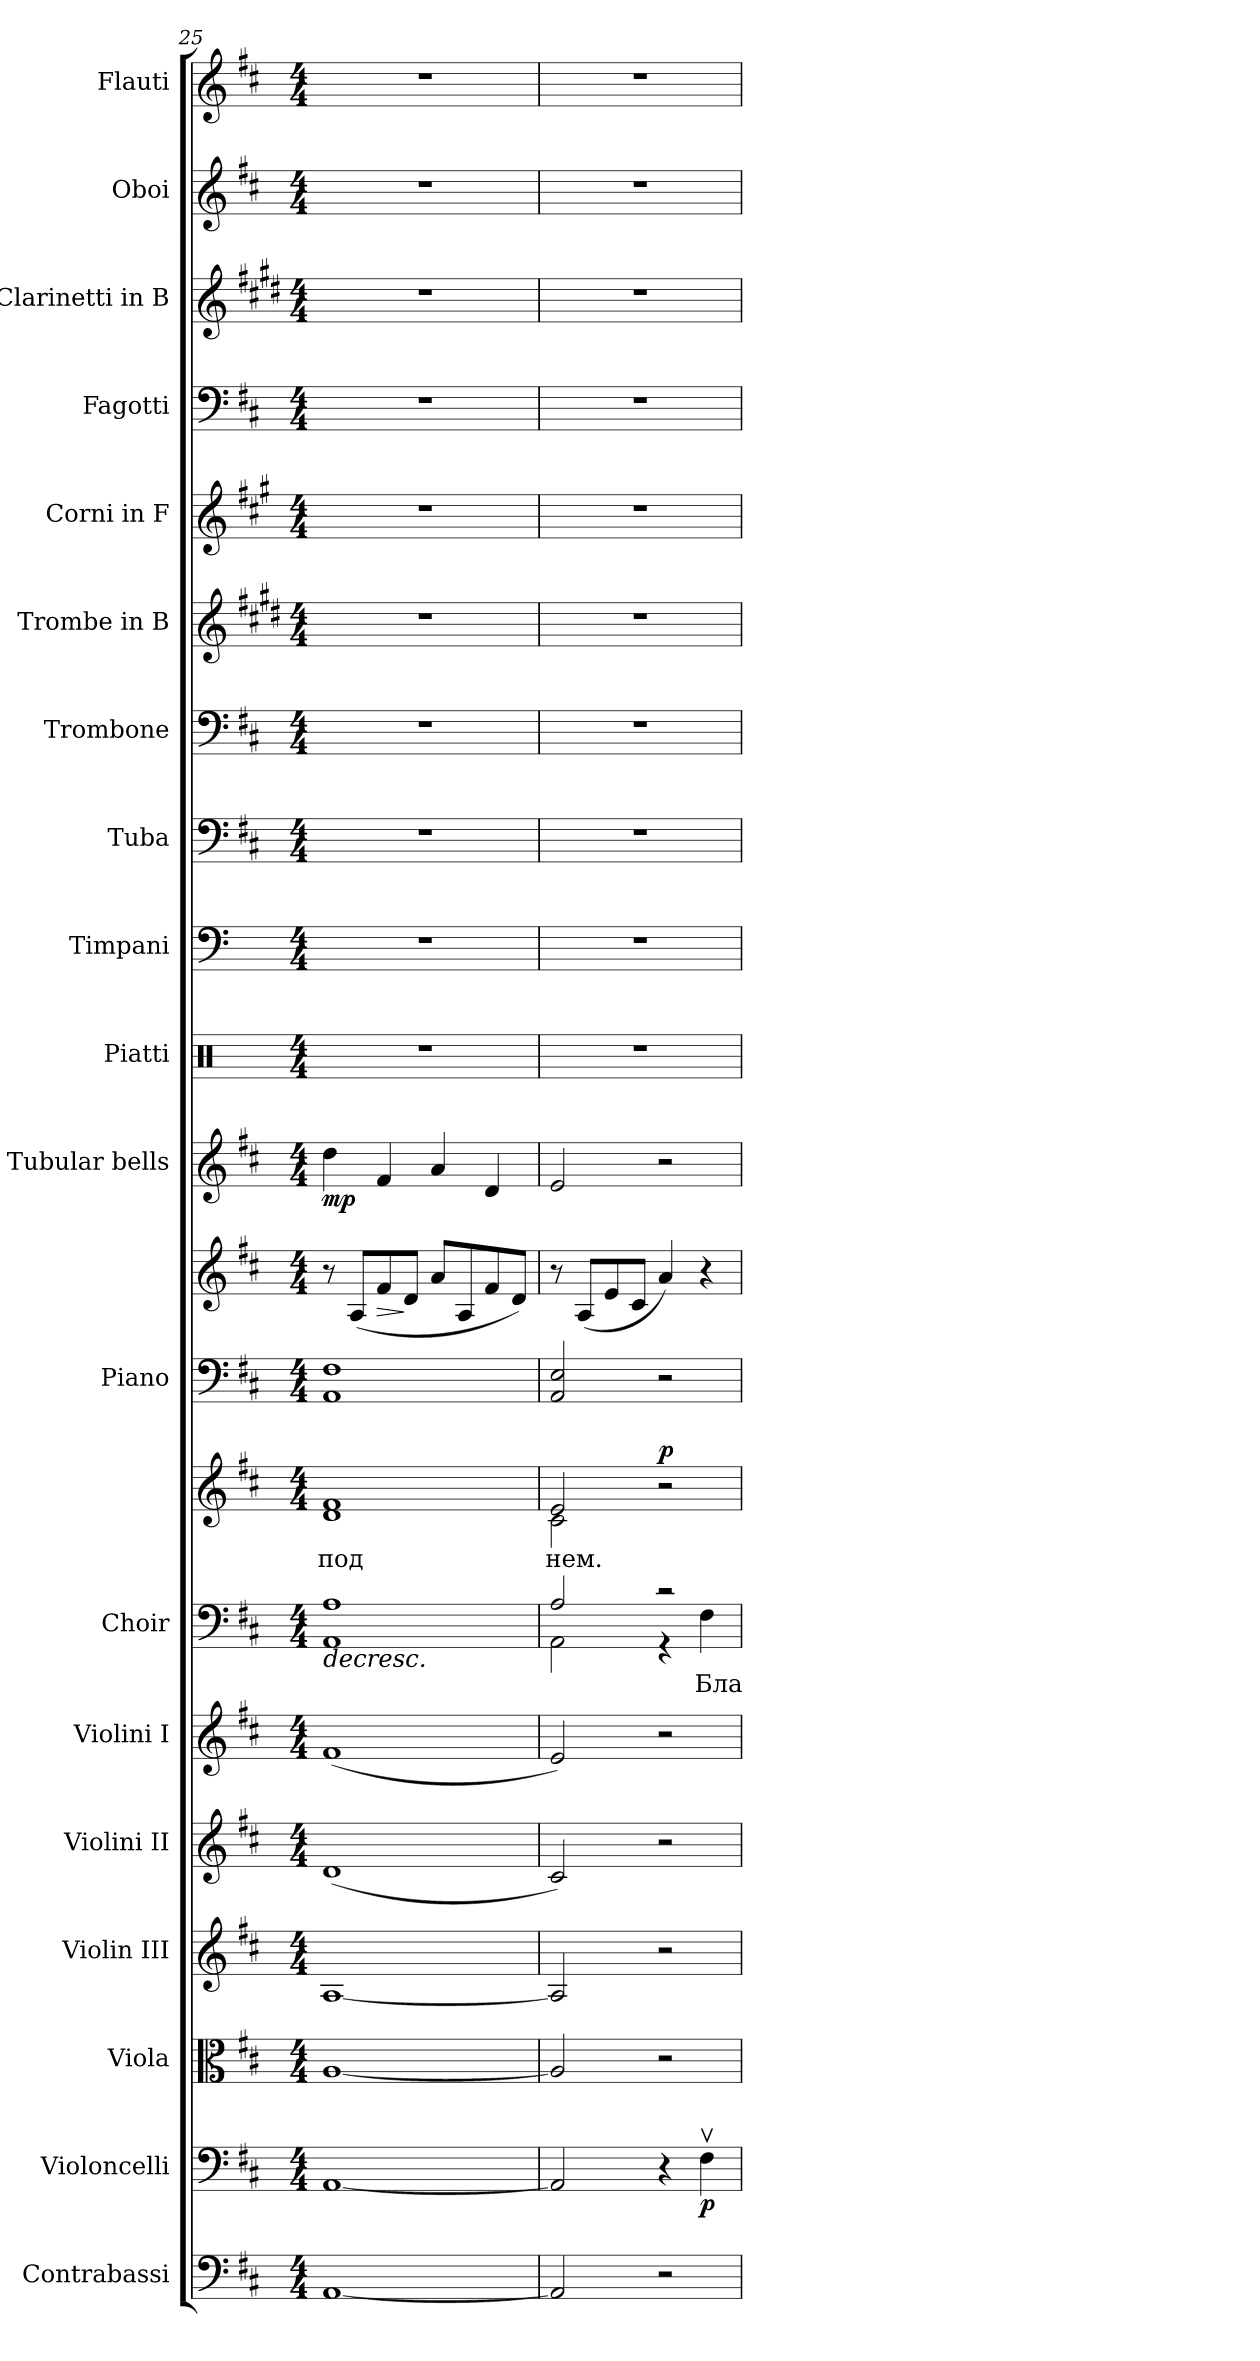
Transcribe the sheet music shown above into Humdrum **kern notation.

**kern	**kern	**dynam	**kern	**kern	**kern	**kern	**kern	**text	**kern	**text	**dynam	**kern	**kern	**dynam	**kern	**dynam	**kern	**kern	**kern	**kern	**kern	**kern	**kern	**kern	**kern	**kern
*part19	*part18	*part18	*part17	*part16	*part15	*part14	*part13	*part13	*part13	*part13	*part13	*part12	*part12	*part12	*part11	*part11	*part10	*part9	*part8	*part7	*part6	*part5	*part4	*part3	*part2	*part1
*staff21	*staff20	*staff20	*staff19	*staff18	*staff17	*staff16	*staff15	*staff15	*staff14	*staff14	*staff14/15	*staff13	*staff12	*staff12/13	*staff11	*staff11	*staff10	*staff9	*staff8	*staff7	*staff6	*staff5	*staff4	*staff3	*staff2	*staff1
*I"Contrabassi	*I"Violoncelli	*	*I"Viola	*I"Violin III	*I"Violini II	*I"Violini I	*I"Choir	*	*	*	*	*I"Piano	*	*	*I"Tubular bells	*	*I"Piatti	*I"Timpani	*I"Tuba	*I"Trombone	*I"Trombe in B	*I"Corni in F	*I"Fagotti	*I"Clarinetti in B	*I"Oboi	*I"Flauti
*	*	*	*	*I'Vln. II	*	*	*	*	*	*	*	*	*	*	*	*	*	*	*	*	*	*	*	*	*	*
*clefF4	*clefF4	*	*clefC3	*clefG2	*clefG2	*clefG2	*clefF4	*	*clefG2	*	*	*clefF4	*clefG2	*	*clefG2	*	*clefX	*clefF4	*clefF4	*clefF4	*clefG2	*clefG2	*clefF4	*clefG2	*clefG2	*clefG2
*ITrd7c12	*	*	*	*	*	*	*	*	*	*	*	*	*	*	*	*	*	*	*	*	*ITrd1c2	*ITrd4c7	*	*ITrd1c2	*	*
*k[f#c#]	*k[f#c#]	*	*k[f#c#]	*k[f#c#]	*k[f#c#]	*k[f#c#]	*k[f#c#]	*	*k[f#c#]	*	*	*k[f#c#]	*k[f#c#]	*	*k[f#c#]	*	*k[]	*k[]	*k[f#c#]	*k[f#c#]	*k[f#c#]	*k[f#c#]	*k[f#c#]	*k[f#c#]	*k[f#c#]	*k[f#c#]
*D:	*D:	*	*D:	*D:	*D:	*D:	*D:	*	*D:	*	*	*D:	*D:	*	*D:	*	*C:	*C:	*D:	*D:	*D:	*D:	*D:	*D:	*D:	*D:
*M4/4	*M4/4	*	*M4/4	*M4/4	*M4/4	*M4/4	*M4/4	*	*M4/4	*	*	*M4/4	*M4/4	*	*M4/4	*	*M4/4	*M4/4	*M4/4	*M4/4	*M4/4	*M4/4	*M4/4	*M4/4	*M4/4	*M4/4
=25	=25	=25	=25	=25	=25	=25	=25	=25	=25	=25	=25	=25	=25	=25	=25	=25	=25	=25	=25	=25	=25	=25	=25	=25	=25	=25
!	!	!	!	!	!	!	!	!	!	!	!LO:HP:b=2	!	!	!	!	!	!	!	!	!	!	!	!	!	!	!
*	*	*	*	*	*	*	*^	*	*^	*	*	*	*	*	*	*	*	*	*	*	*	*	*	*	*	*
!	!	!	!	!	!	!	!	!	!	!	!	!LO:LY:b:color=#000000	!	!	!	!	!	!	!	!	!	!	!	!	!	!	!	!
[<1AAAi	[<1AAi	.	[<1Ai	[<1Ai	(1di	(1f#i	1Ai	1AAi	.	1f#i	1di	под_	>	1AAi 1F#i	8r	.	4ddi\	mp	1r	1r	1r	1r	1r	1r	1r	1r	1r	1r
.	.	.	.	.	.	.	.	.	.	.	.	.	.	.	(8Ai/L	.	.	.	.	.	.	.	.	.	.	.	.	.
!	!	!	!	!	!	!	!	!	!	!	!	!	!	!	!	!LO:HP:b	!	!	!	!	!	!	!	!	!	!	!	!
.	.	.	.	.	.	.	.	.	.	.	.	.	.	.	8f#i/	>	4f#i/	.	.	.	.	.	.	.	.	.	.	.
.	.	.	.	.	.	.	.	.	.	.	.	.	.	.	8di/J	]	.	.	.	.	.	.	.	.	.	.	.	.
.	.	.	.	.	.	.	.	.	.	.	.	.	.	.	8ai/L	.	4ai/	.	.	.	.	.	.	.	.	.	.	.
.	.	.	.	.	.	.	.	.	.	.	.	.	.	.	8Ai/	.	.	.	.	.	.	.	.	.	.	.	.	.
.	.	.	.	.	.	.	.	.	.	.	.	.	.	.	8f#i/	.	4di/	.	.	.	.	.	.	.	.	.	.	.
.	.	.	.	.	.	.	.	.	.	.	.	.	.	.	8di/J)	.	.	.	.	.	.	.	.	.	.	.	.	.
=26	=26	=26	=26	=26	=26	=26	=26	=26	=26	=26	=26	=26	=26	=26	=26	=26	=26	=26	=26	=26	=26	=26	=26	=26	=26	=26	=26	=26
!	!	!	!	!	!	!	!	!	!	!	!	!LO:LY:b:color=#000000	!	!	!	!	!	!	!	!	!	!	!	!	!	!	!	!
2AAAi/]	2AAi/]	.	2Ai/]	2Ai/]	2c#i/)	2ei/)	2Ai/	2AAi\	.	2ei/	2c#i\	нем.	.	2AAi/ 2Ei	8r	.	2ei/	.	1r	1r	1r	1r	1r	1r	1r	1r	1r	1r
.	.	.	.	.	.	.	.	.	.	.	.	.	.	.	(8Ai/L	.	.	.	.	.	.	.	.	.	.	.	.	.
.	.	.	.	.	.	.	.	.	.	.	.	.	.	.	8ei/	.	.	.	.	.	.	.	.	.	.	.	.	.
.	.	.	.	.	.	.	.	.	.	.	.	.	.	.	8c#i/J	.	.	.	.	.	.	.	.	.	.	.	.	.
2r	4r	.	2r	2r	2r	2r	2r	4r	.	2r	2ryy	.	p	2r	4ai/)	.	2r	.	.	.	.	.	.	.	.	.	.	.
!	!	!	!	!	!	!	!	!	!LO:LY:b:color=#000000	!	!	!	!	!	!	!	!	!	!	!	!	!	!	!	!	!	!	!
.	4F#vi\	p	.	.	.	.	.	4F#i\	Бла_	.	.	.	.	.	4r	.	.	.	.	.	.	.	.	.	.	.	.	.
*	*	*	*	*	*	*	*v	*v	*	*	*	*	*	*	*	*	*	*	*	*	*	*	*	*	*	*	*	*
*	*	*	*	*	*	*	*	*	*v	*v	*	*	*	*	*	*	*	*	*	*	*	*	*	*	*	*	*
.	.	.	.	.	.	.	.	.	.	.	]	.	.	.	.	.	.	.	.	.	.	.	.	.	.	.
=	=	=	=	=	=	=	=	=	=	=	=	=	=	=	=	=	=	=	=	=	=	=	=	=	=	=
*-	*-	*-	*-	*-	*-	*-	*-	*-	*-	*-	*-	*-	*-	*-	*-	*-	*-	*-	*-	*-	*-	*-	*-	*-	*-	*-
